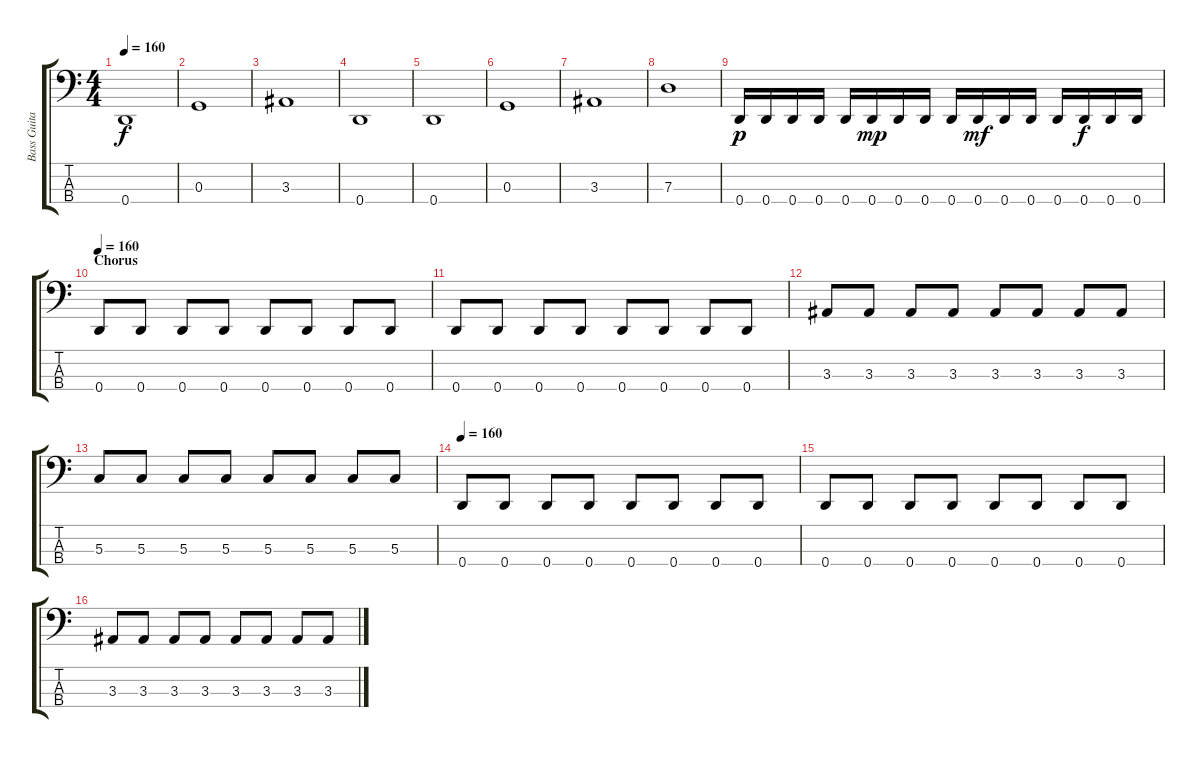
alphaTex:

\track ("Bass Guitar" "Bass Guita") {instrument electricbasspick}
\staff {score tabs}
\tuning (F2 C2 G1 D1) {hide}
\ts (4 4)
\tempo 160
\tempo 80
\tempo 160
\clef f4
\ks c
0.4.1{dy f instrument electricbasspick} |
0.3.1 |
3.3.1 |
0.4.1 |
0.4.1 |
0.3.1 |
3.3.1 |
7.3.1 |
0.4.16{dy p} 0.4.16 0.4.16 0.4.16 0.4.16 0.4.16{dy mp} 0.4.16 0.4.16 0.4.16 0.4.16{dy mf} 0.4.16 0.4.16 0.4.16 0.4.16{dy f} 0.4.16 0.4.16 |
\section ("" "Chorus")
\tempo 160
0.4.8 0.4.8 0.4.8 0.4.8 0.4.8 0.4.8 0.4.8 0.4.8 |
0.4.8 0.4.8 0.4.8 0.4.8 0.4.8 0.4.8 0.4.8 0.4.8 |
3.3.8 3.3.8 3.3.8 3.3.8 3.3.8 3.3.8 3.3.8 3.3.8 |
5.3.8 5.3.8 5.3.8 5.3.8 5.3.8 5.3.8 5.3.8 5.3.8 |
\tempo 160
0.4.8 0.4.8 0.4.8 0.4.8 0.4.8 0.4.8 0.4.8 0.4.8 |
0.4.8 0.4.8 0.4.8 0.4.8 0.4.8 0.4.8 0.4.8 0.4.8 |
3.3.8 3.3.8 3.3.8 3.3.8 3.3.8 3.3.8 3.3.8 3.3.8
